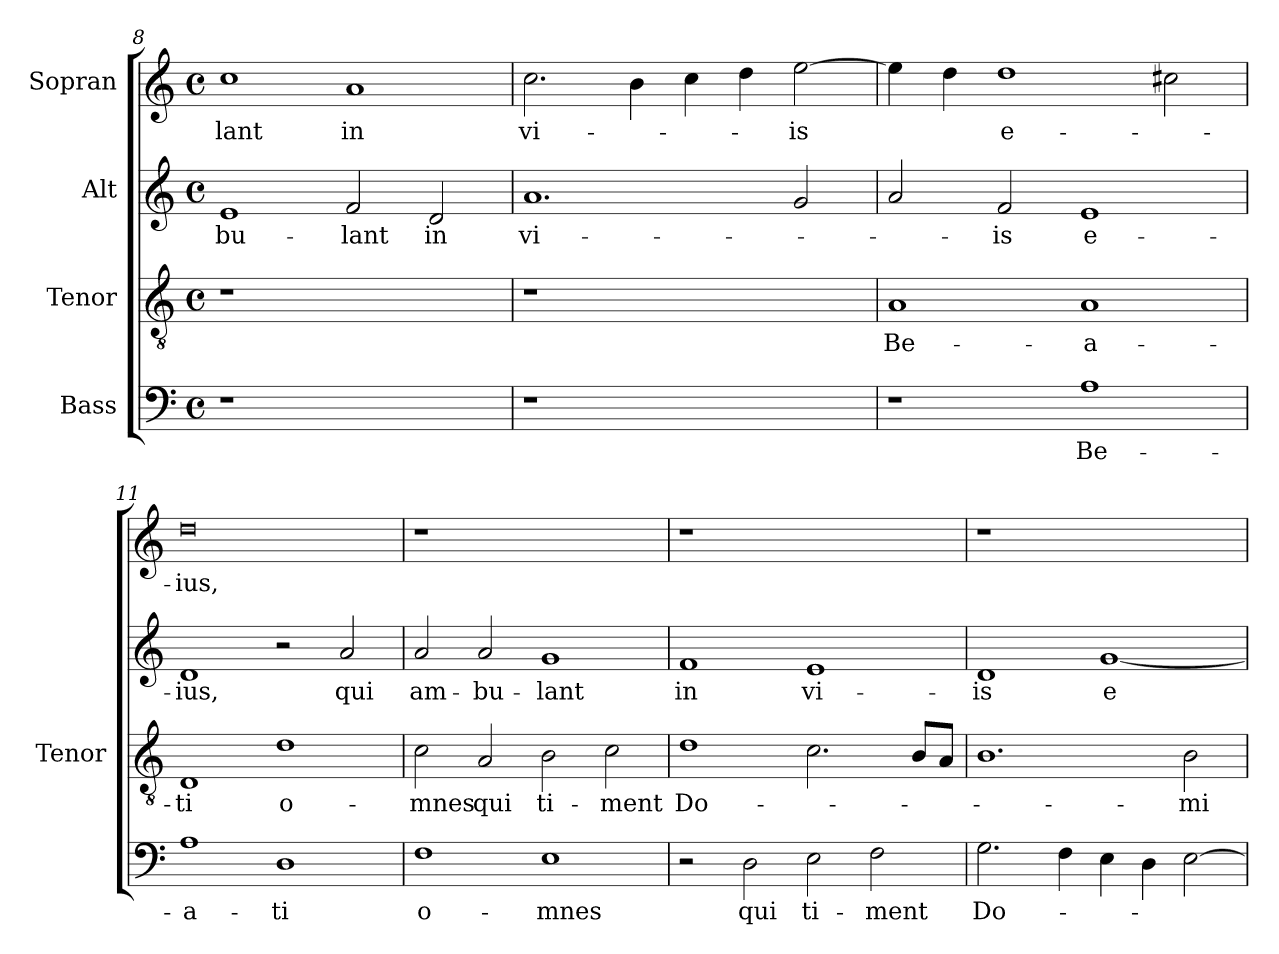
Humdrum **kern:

**kern	**text	**kern	**text	**kern	**text	**kern	**text
*part4	*part4	*part3	*part3	*part2	*part2	*part1	*part1
*staff4	*staff4	*staff3	*staff3	*staff2	*staff2	*staff1	*staff1
*I"Bass	*	*I"Tenor	*	*I"Alt	*	*I"Sopran	*
*	*	*I'Tenor	*	*	*	*	*
!!LO:LB:g=z
*clefF4	*	*clefGv2	*	*clefG2	*	*clefG2	*
*	*	*ITrd7c12	*	*	*	*	*
*k[]	*	*k[]	*	*k[]	*	*k[]	*
*M4/4	*	*M4/4	*	*M4/4	*	*M4/4	*
*met(c)	*	*met(c)	*	*met(c)	*	*met(c)	*
=8	=8	=8	=8	=8	=8	=8	=8
!LO:N:vis=1	!	!LO:N:vis=1	!	!	!	!	!
!	!	!	!	!	!LO:LY:b:color=#000000	!	!
!	!	!	!	!	!	!	!LO:LY:b:color=#000000
1r	.	1r	.	1ei	-bu-	1cci	-lant
!	!	!	!	!	!LO:LY:b:color=#000000	!	!
!	!	!	!	!	!	!	!LO:LY:b:color=#000000
1ryy	.	1ryy	.	2fi/	-lant	1ai	in
!	!	!	!	!	!LO:LY:b:color=#000000	!	!
.	.	.	.	2di/	in	.	.
=9	=9	=9	=9	=9	=9	=9	=9
!LO:N:vis=1	!	!LO:N:vis=1	!	!	!	!	!
!	!	!	!	!	!LO:LY:b:color=#000000	!	!
!	!	!	!	!	!	!	!LO:LY:b:color=#000000
1r	.	1r	.	1.ai	vi-	2.cci\	vi-
.	.	.	.	.	.	4bi\	.
1ryy	.	1ryy	.	.	.	4cci\	.
.	.	.	.	.	.	4ddi\	.
!	!	!	!	!	!	!	!LO:LY:b:color=#000000
.	.	.	.	2gi/	.	[>2eei\	-is
=10	=10	=10	=10	=10	=10	=10	=10
!	!	!	!LO:LY:b:color=#000000	!	!	!	!
1r	.	1AAi	Be-	2ai/	.	4eei\]	.
.	.	.	.	.	.	4ddi\	.
!	!	!	!	!	!LO:LY:b:color=#000000	!	!
!	!	!	!	!	!	!	!LO:LY:b:color=#000000
.	.	.	.	2fi/	-is	1ddi	e-
!	!LO:LY:b:color=#000000	!	!	!	!	!	!
!	!	!	!LO:LY:b:color=#000000	!	!	!	!
!	!	!	!	!	!LO:LY:b:color=#000000	!	!
1Ai	Be-	1AAi	-a-	1ei	e-	.	.
.	.	.	.	.	.	2cc#Xi\	.
=11	=11	=11	=11	=11	=11	=11	=11
!	!LO:LY:b:color=#000000	!	!	!	!	!	!
!	!	!	!LO:LY:b:color=#000000	!	!	!	!
!	!	!	!	!	!LO:LY:b:color=#000000	!	!
!	!	!	!	!	!	!	!LO:LY:b:color=#000000
1Ai	-a-	1DDi	-ti	1di	-ius,	0ddi	-ius,
!	!LO:LY:b:color=#000000	!	!	!	!	!	!
!	!	!	!LO:LY:b:color=#000000	!	!	!	!
1Di	-ti	1Di	o-	2r	.	.	.
!	!	!	!	!	!LO:LY:b:color=#000000	!	!
.	.	.	.	2ai/	qui	.	.
=12	=12	=12	=12	=12	=12	=12	=12
!	!LO:LY:b:color=#000000	!	!	!	!	!	!
!	!	!	!LO:LY:b:color=#000000	!	!	!	!
!	!	!	!	!	!LO:LY:b:color=#000000	!LO:N:vis=1	!
1Fi	o-	2Ci\	-mnes	2ai/	am-	1r	.
!	!	!	!LO:LY:b:color=#000000	!	!	!	!
!	!	!	!	!	!LO:LY:b:color=#000000	!	!
.	.	2AAi/	qui	2ai/	-bu-	.	.
!	!LO:LY:b:color=#000000	!	!	!	!	!	!
!	!	!	!LO:LY:b:color=#000000	!	!	!	!
!	!	!	!	!	!LO:LY:b:color=#000000	!	!
1Ei	-mnes	2BBi\	ti-	1gi	-lant	1ryy	.
!	!	!	!LO:LY:b:color=#000000	!	!	!	!
.	.	2Ci\	-ment	.	.	.	.
=13	=13	=13	=13	=13	=13	=13	=13
!	!	!	!LO:LY:b:color=#000000	!	!	!	!
!	!	!	!	!	!LO:LY:b:color=#000000	!LO:N:vis=1	!
2r	.	1Di	Do-	1fi	in	1r	.
!	!LO:LY:b:color=#000000	!	!	!	!	!	!
2Di\	qui	.	.	.	.	.	.
!	!LO:LY:b:color=#000000	!	!	!	!	!	!
!	!	!	!	!	!LO:LY:b:color=#000000	!	!
2Ei\	ti-	2.Ci\	.	1ei	vi-	1ryy	.
!	!LO:LY:b:color=#000000	!	!	!	!	!	!
2Fi\	-ment	.	.	.	.	.	.
.	.	8BBi/L	.	.	.	.	.
.	.	8AAi/J	.	.	.	.	.
=14	=14	=14	=14	=14	=14	=14	=14
!	!LO:LY:b:color=#000000	!	!	!	!	!	!
!	!	!	!	!	!LO:LY:b:color=#000000	!LO:N:vis=1	!
2.Gi\	Do-	1.BBi	.	1di	-is	1r	.
4Fi\	.	.	.	.	.	.	.
!	!	!	!	!	!LO:LY:b:color=#000000	!	!
4Ei\	.	.	.	[<1gi	e-	1ryy	.
4Di\	.	.	.	.	.	.	.
!	!	!	!LO:LY:b:color=#000000	!	!	!	!
[>2Ei\	.	2BBi\	-mi-	.	.	.	.
=	=	=	=	=	=	=	=
*-	*-	*-	*-	*-	*-	*-	*-
